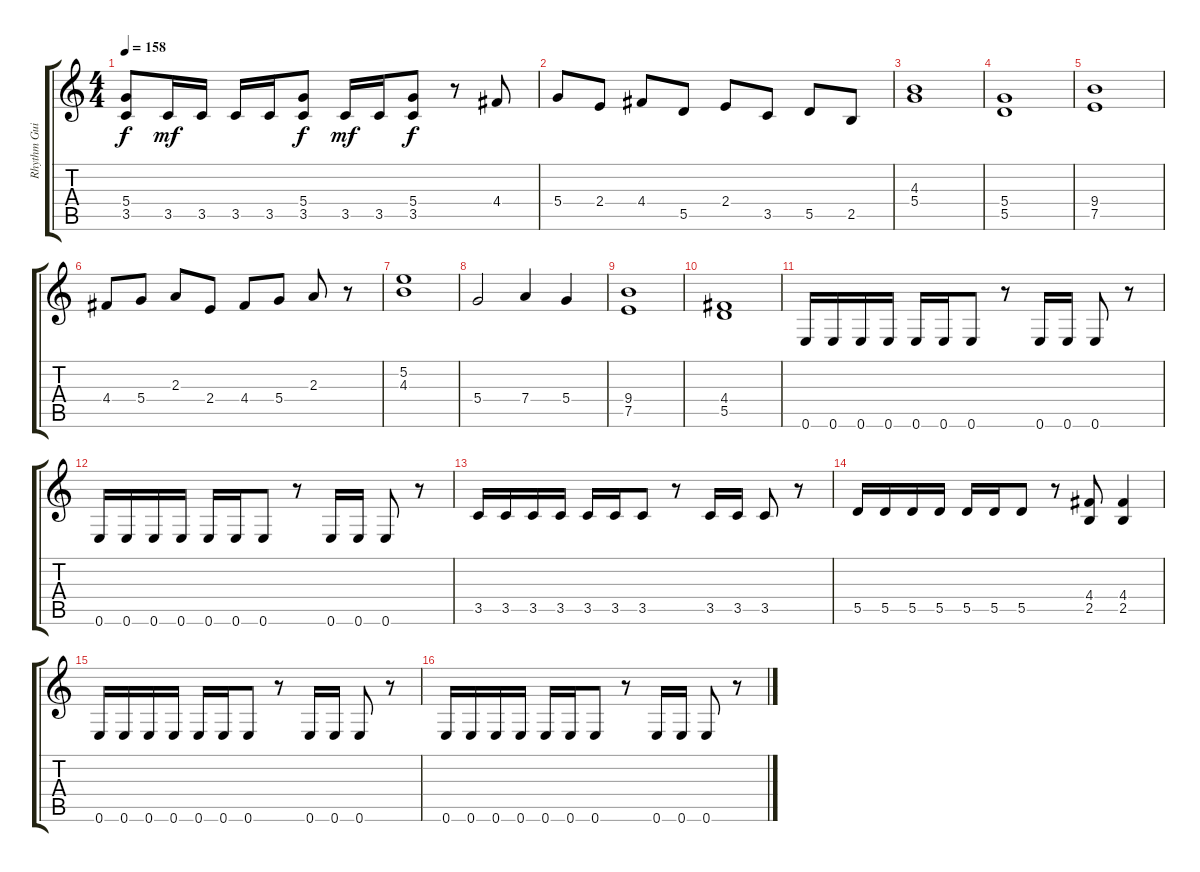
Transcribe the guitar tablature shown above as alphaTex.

\track ("Rhythm Guitar" "Rhythm Gui") {instrument distortionguitar}
\staff {score tabs}
\tuning (E4 B3 G3 D3 A2 E2) {hide}
\ts (4 4)
\tempo 158
\clef g2
\ks c
(5.4 3.5).8{dy f} 3.5.16{dy mf} 3.5.16 3.5.16 3.5.16 (5.4 3.5).8{dy f} 3.5.16{dy mf} 3.5.16 (5.4 3.5).8{dy f} r.8 4.4.8 |
5.4.8 2.4.8 4.4.8 5.5.8 2.4.8 3.5.8 5.5.8 2.5.8 |
(4.3 5.4).1 |
(5.4 5.5).1 |
(9.4 7.5).1 |
4.4.8 5.4.8 2.3.8 2.4.8 4.4.8 5.4.8 2.3.8 r.8 |
(5.2 4.3).1 |
5.4.2 7.4.4 5.4.4 |
(9.4 7.5).1 |
(4.4 5.5).1 |
0.6.16 0.6.16 0.6.16 0.6.16 0.6.16 0.6.16 0.6.8 r.8 0.6.16 0.6.16 0.6.8 r.8 |
0.6.16 0.6.16 0.6.16 0.6.16 0.6.16 0.6.16 0.6.8 r.8 0.6.16 0.6.16 0.6.8 r.8 |
3.5.16 3.5.16 3.5.16 3.5.16 3.5.16 3.5.16 3.5.8 r.8 3.5.16 3.5.16 3.5.8 r.8 |
5.5.16 5.5.16 5.5.16 5.5.16 5.5.16 5.5.16 5.5.8 r.8 (4.4 2.5).8 (4.4 2.5).4 |
0.6.16 0.6.16 0.6.16 0.6.16 0.6.16 0.6.16 0.6.8 r.8 0.6.16 0.6.16 0.6.8 r.8 |
0.6.16 0.6.16 0.6.16 0.6.16 0.6.16 0.6.16 0.6.8 r.8 0.6.16 0.6.16 0.6.8 r.8
